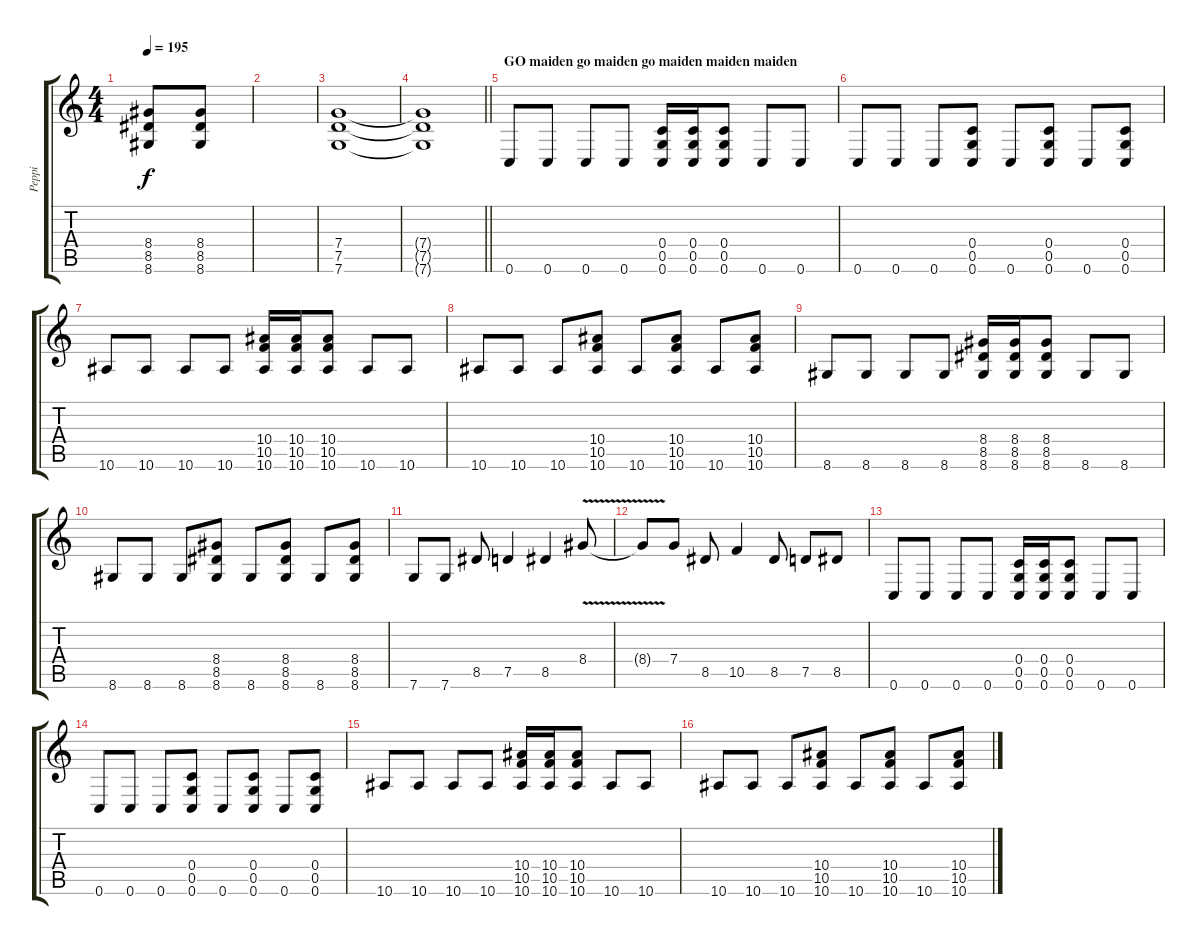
\track ("Peppi" "Peppi") {instrument distortionguitar}
\staff {score tabs}
\tuning (D4 A3 F3 C3 G2 C2) {hide}
\ts (4 4)
\tempo 195
\clef g2
\ks c
(8.4 8.5 8.6).8{dy f} (8.4 8.5 8.6).8 |
|
(7.4 7.5 7.6).1 |
\barLineRight lightlight
(7.4{t} 7.5{t} 7.6{t}).1 |
\section ("" "GO maiden go maiden go maiden maiden maiden")
0.6.8 0.6.8 0.6.8 0.6.8 (0.4 0.5 0.6).16 (0.4 0.5 0.6).16 (0.4 0.5 0.6).8 0.6.8 0.6.8 |
0.6.8 0.6.8 0.6.8 (0.4 0.5 0.6).8 0.6.8 (0.4 0.5 0.6).8 0.6.8 (0.4 0.5 0.6).8 |
10.6.8 10.6.8 10.6.8 10.6.8 (10.4 10.5 10.6).16 (10.4 10.5 10.6).16 (10.4 10.5 10.6).8 10.6.8 10.6.8 |
10.6.8 10.6.8 10.6.8 (10.4 10.5 10.6).8 10.6.8 (10.4 10.5 10.6).8 10.6.8 (10.4 10.5 10.6).8 |
8.6.8 8.6.8 8.6.8 8.6.8 (8.4 8.5 8.6).16 (8.4 8.5 8.6).16 (8.4 8.5 8.6).8 8.6.8 8.6.8 |
8.6.8 8.6.8 8.6.8 (8.4 8.5 8.6).8 8.6.8 (8.4 8.5 8.6).8 8.6.8 (8.4 8.5 8.6).8 |
7.6.8 7.6.8 8.5.8 7.5.4 8.5.4 8.4{v}.8 |
8.4{t}.8 7.4.8 8.5.8 10.5.4 8.5.8 7.5.8 8.5.8 |
0.6.8 0.6.8 0.6.8 0.6.8 (0.4 0.5 0.6).16 (0.4 0.5 0.6).16 (0.4 0.5 0.6).8 0.6.8 0.6.8 |
0.6.8 0.6.8 0.6.8 (0.4 0.5 0.6).8 0.6.8 (0.4 0.5 0.6).8 0.6.8 (0.4 0.5 0.6).8 |
10.6.8 10.6.8 10.6.8 10.6.8 (10.4 10.5 10.6).16 (10.4 10.5 10.6).16 (10.4 10.5 10.6).8 10.6.8 10.6.8 |
10.6.8 10.6.8 10.6.8 (10.4 10.5 10.6).8 10.6.8 (10.4 10.5 10.6).8 10.6.8 (10.4 10.5 10.6).8
